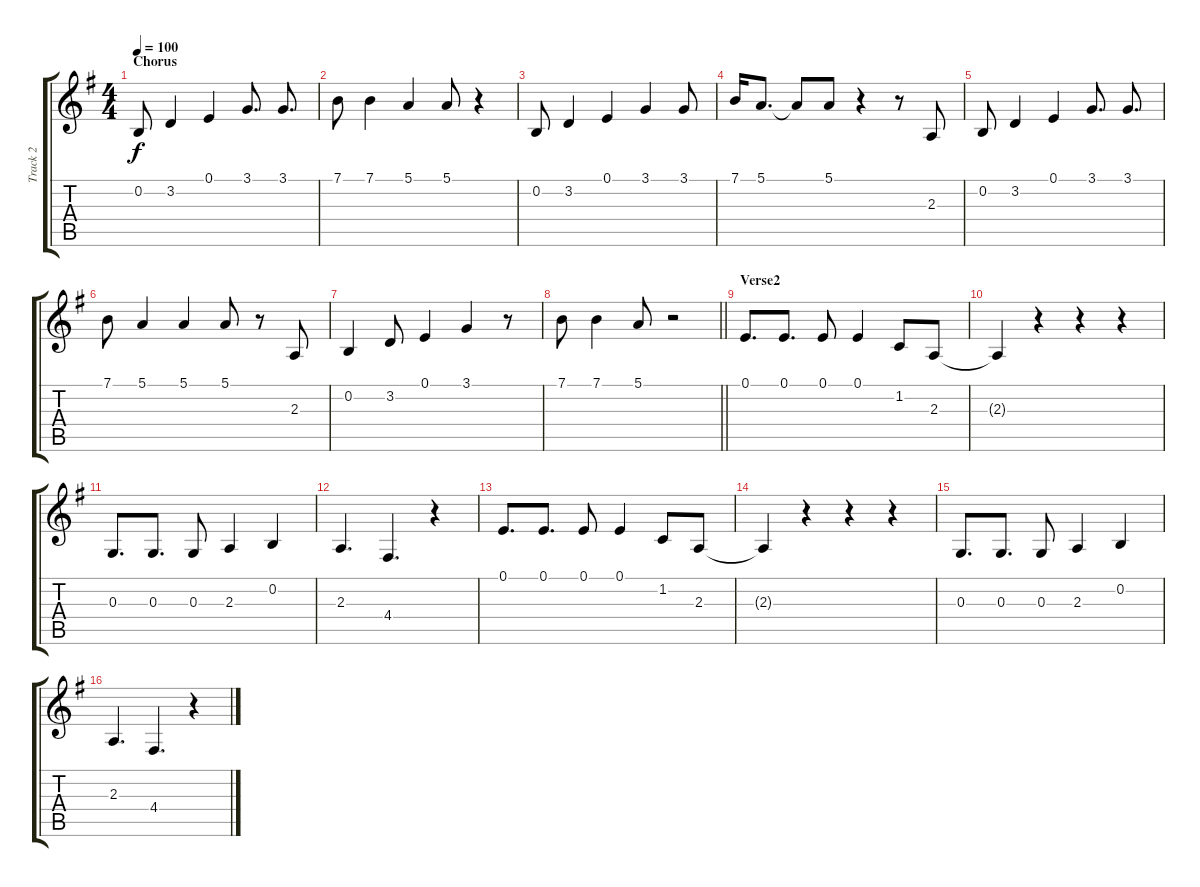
\track ("Track 2" "Track 2") {instrument tenorsax}
\staff {score tabs}
\tuning (E4 B3 G3 D3 A2 E2) {hide}
\ts (4 4)
\section ("" "Chorus")
\tempo 100
\clef g2
\ks g
0.2.8{dy f} 3.2.4 0.1.4 3.1.8{d} 3.1.8{d} |
7.1.8 7.1.4 5.1.4 5.1.8 r.4 |
0.2.8 3.2.4 0.1.4 3.1.4 3.1.8 |
7.1.16 5.1.8{d} 5.1{t}.8 5.1.8 r.4 r.8 2.3.8 |
0.2.8 3.2.4 0.1.4 3.1.8{d} 3.1.8{d} |
7.1.8 5.1.4 5.1.4 5.1.8 r.8 2.3.8 |
0.2.4 3.2.8 0.1.4 3.1.4 r.8 |
\barLineRight lightlight
7.1.8 7.1.4 5.1.8 r.2 |
\section ("" "Verse2")
0.1.8{d} 0.1.8{d} 0.1.8 0.1.4 1.2.8 2.3.8 |
2.3{t}.4 r.4 r.4 r.4 |
0.3.8{d} 0.3.8{d} 0.3.8 2.3.4 0.2.4 |
2.3.4{d} 4.4.4{d} r.4 |
0.1.8{d} 0.1.8{d} 0.1.8 0.1.4 1.2.8 2.3.8 |
2.3{t}.4 r.4 r.4 r.4 |
0.3.8{d} 0.3.8{d} 0.3.8 2.3.4 0.2.4 |
2.3.4{d} 4.4.4{d} r.4
